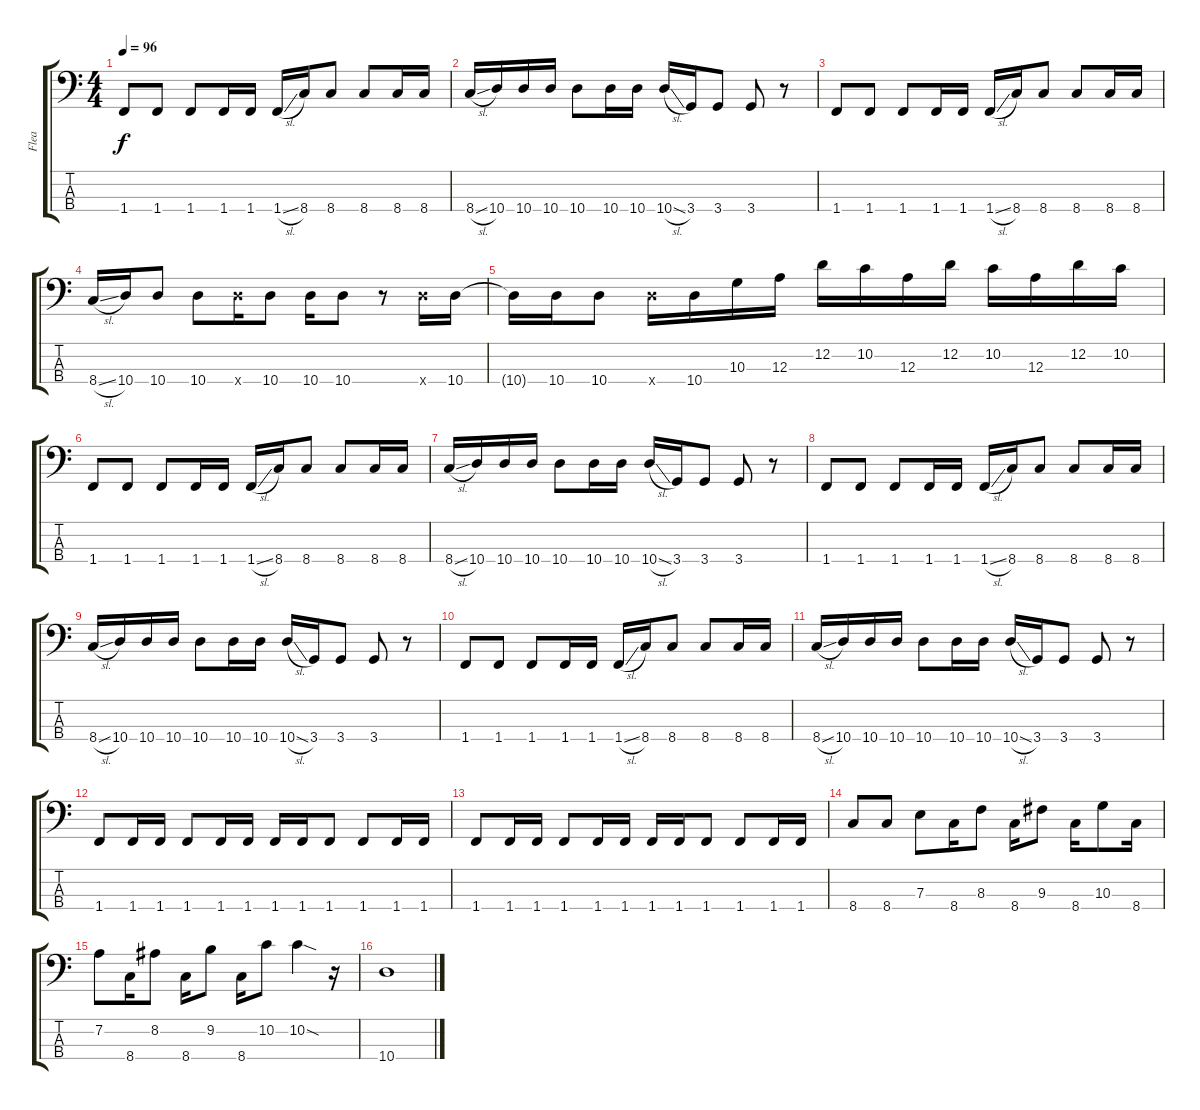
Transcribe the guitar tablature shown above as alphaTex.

\track ("Flea" "Flea") {instrument electricbasspick}
\staff {score tabs}
\tuning (G2 D2 A1 E1) {hide}
\ts (4 4)
\tempo 96
\clef f4
\ks c
1.4.8{dy f} 1.4.8 1.4.8 1.4.16 1.4.16 1.4{sl}.16 8.4.16 8.4.8 8.4.8 8.4.16 8.4.16 |
8.4{sl}.16 10.4.16 10.4.16 10.4.16 10.4.8 10.4.16 10.4.16 10.4{sl}.16 3.4.16 3.4.8 3.4.8 r.8 |
1.4.8 1.4.8 1.4.8 1.4.16 1.4.16 1.4{sl}.16 8.4.16 8.4.8 8.4.8 8.4.16 8.4.16 |
8.4{sl}.16 10.4.16 10.4.8 10.4.8 10.4{x}.16 10.4.8 10.4.16 10.4.8 r.8 10.4{x}.16 10.4.16 |
10.4{t}.16 10.4.16 10.4.8 10.4{x}.16 10.4.16 10.3.16 12.3.16 12.2.16 10.2.16 12.3.16 12.2.16 10.2.16 12.3.16 12.2.16 10.2.16 |
1.4.8 1.4.8 1.4.8 1.4.16 1.4.16 1.4{sl}.16 8.4.16 8.4.8 8.4.8 8.4.16 8.4.16 |
8.4{sl}.16 10.4.16 10.4.16 10.4.16 10.4.8 10.4.16 10.4.16 10.4{sl}.16 3.4.16 3.4.8 3.4.8 r.8 |
1.4.8 1.4.8 1.4.8 1.4.16 1.4.16 1.4{sl}.16 8.4.16 8.4.8 8.4.8 8.4.16 8.4.16 |
8.4{sl}.16 10.4.16 10.4.16 10.4.16 10.4.8 10.4.16 10.4.16 10.4{sl}.16 3.4.16 3.4.8 3.4.8 r.8 |
1.4.8 1.4.8 1.4.8 1.4.16 1.4.16 1.4{sl}.16 8.4.16 8.4.8 8.4.8 8.4.16 8.4.16 |
8.4{sl}.16 10.4.16 10.4.16 10.4.16 10.4.8 10.4.16 10.4.16 10.4{sl}.16 3.4.16 3.4.8 3.4.8 r.8 |
1.4.8 1.4.16 1.4.16 1.4.8 1.4.16 1.4.16 1.4.16 1.4.16 1.4.8 1.4.8 1.4.16 1.4.16 |
1.4.8 1.4.16 1.4.16 1.4.8 1.4.16 1.4.16 1.4.16 1.4.16 1.4.8 1.4.8 1.4.16 1.4.16 |
8.4.8 8.4.8 7.3.8 8.4.16 8.3.8 8.4.16 9.3.8 8.4.16 10.3.8 8.4.16 |
7.2.8 8.4.16 8.2.8 8.4.16 9.2.8 8.4.16 10.2.8 10.2{sod}.4 r.16 |
10.4.1
